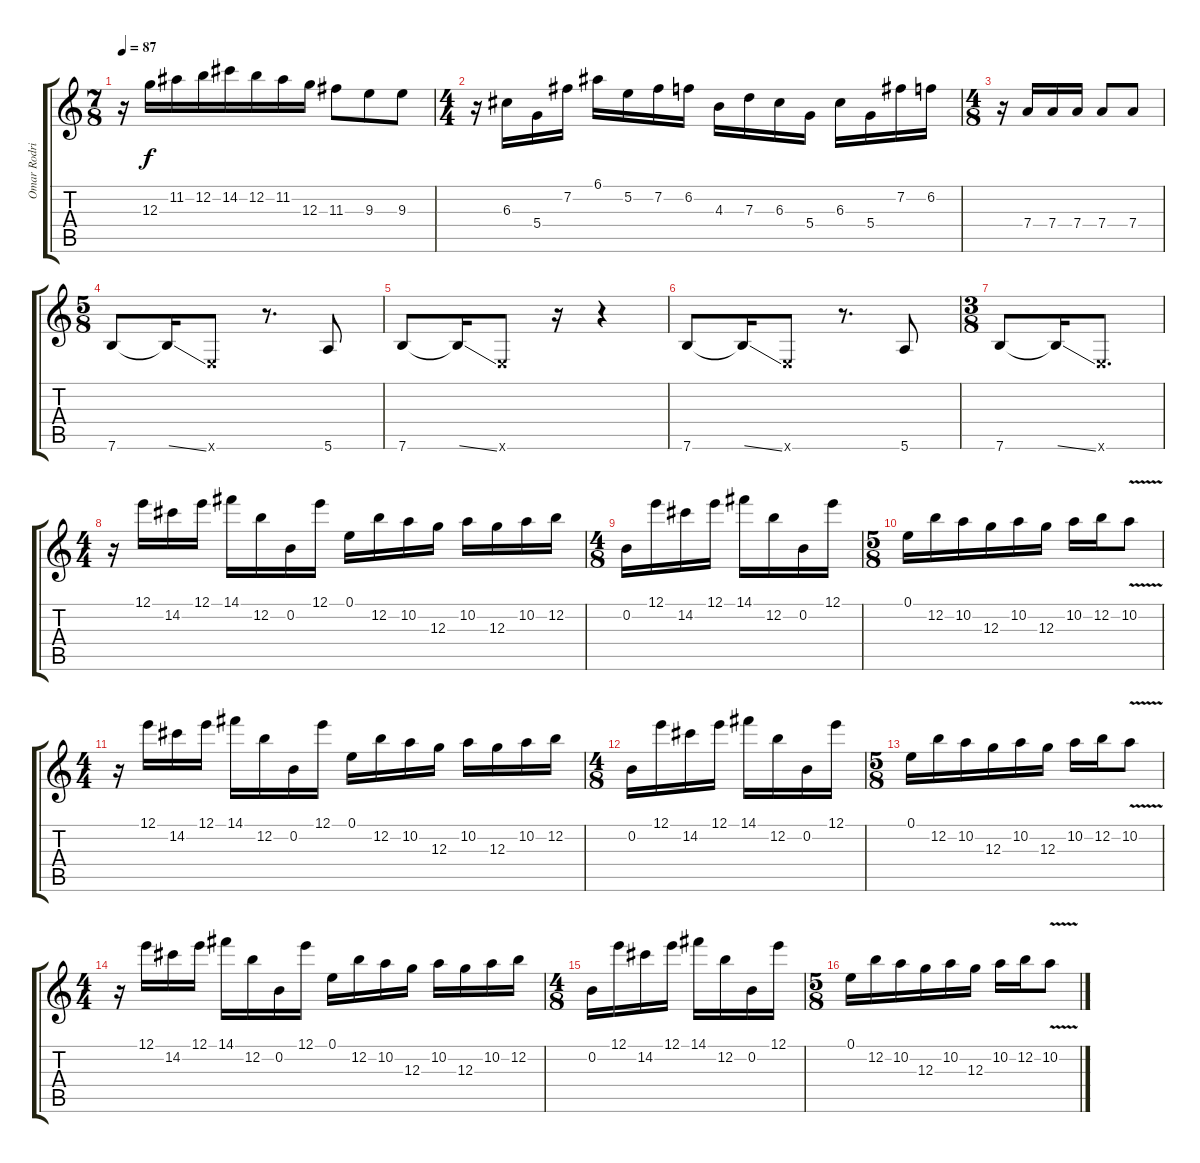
\track ("Omar Rodriguez-Lopez" "Omar Rodri") {instrument distortionguitar}
\staff {score tabs}
\tuning (E4 B3 G3 D3 A2 E2) {hide}
\ts (7 8)
\tempo 87
\clef g2
\ks c
r.16{dy f} 12.3.16 11.2.16 12.2.16 14.2.16 12.2.16 11.2.16 12.3.16 11.3.8 9.3.8 9.3.8 |
\ts (4 4)
r.16 6.3.16 5.4.16 7.2.16 6.1.16 5.2.16 7.2.16 6.2.16 4.3.16 7.3.16 6.3.16 5.4.16 6.3.16 5.4.16 7.2.16 6.2.16 |
\ts (4 8)
r.16 7.4.16 7.4.16 7.4.16 7.4.8 7.4.8 |
\ts (5 8)
7.6.8 7.6{ss t}.16 0.6{x}.8 r.8{d} 5.6.8 |
7.6.8 7.6{ss t}.16 0.6{x}.8 r.16 r.4 |
7.6.8 7.6{ss t}.16 0.6{x}.8 r.8{d} 5.6.8 |
\ts (3 8)
7.6.8 7.6{ss t}.16 0.6{x}.8{d} |
\ts (4 4)
r.16{volume 11} 12.1.16 14.2.16 12.1.16 14.1.16 12.2.16 0.2.16 12.1.16 0.1.16 12.2.16 10.2.16 12.3.16 10.2.16 12.3.16 10.2.16 12.2.16 |
\ts (4 8)
0.2.16 12.1.16 14.2.16 12.1.16 14.1.16 12.2.16 0.2.16 12.1.16 |
\ts (5 8)
0.1.16 12.2.16 10.2.16 12.3.16 10.2.16 12.3.16 10.2.16 12.2.16 10.2{v}.8 |
\ts (4 4)
r.16 12.1.16 14.2.16 12.1.16 14.1.16 12.2.16 0.2.16 12.1.16 0.1.16 12.2.16 10.2.16 12.3.16 10.2.16 12.3.16 10.2.16 12.2.16 |
\ts (4 8)
0.2.16 12.1.16 14.2.16 12.1.16 14.1.16 12.2.16 0.2.16 12.1.16 |
\ts (5 8)
0.1.16 12.2.16 10.2.16 12.3.16 10.2.16 12.3.16 10.2.16 12.2.16 10.2{v}.8 |
\ts (4 4)
r.16 12.1.16 14.2.16 12.1.16 14.1.16 12.2.16 0.2.16 12.1.16 0.1.16 12.2.16 10.2.16 12.3.16 10.2.16 12.3.16 10.2.16 12.2.16 |
\ts (4 8)
0.2.16 12.1.16 14.2.16 12.1.16 14.1.16 12.2.16 0.2.16 12.1.16 |
\ts (5 8)
0.1.16 12.2.16 10.2.16 12.3.16 10.2.16 12.3.16 10.2.16 12.2.16 10.2{v}.8
